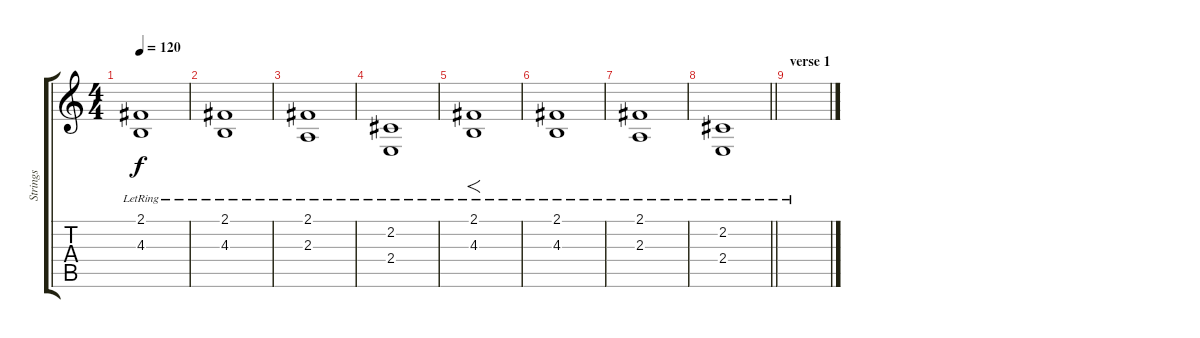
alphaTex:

\track ("Strings" "Strings") {instrument tremolostrings}
\staff {score tabs}
\tuning (E4 B3 G3 D3 A2 E2) {hide}
\ts (4 4)
\tempo 120
\clef g2
\ks c
(2.1{lr} 4.3{lr}).1{dy f} |
(2.1{lr} 4.3{lr}).1 |
(2.1 2.3{lr}).1 |
(2.2 2.4{lr}).1 |
(2.1{lr} 4.3{lr}).1{f} |
(2.1{lr} 4.3{lr}).1 |
(2.1 2.3{lr}).1 |
\barLineRight lightlight
(2.2 2.4{lr}).1 |
\section ("" "verse 1")
